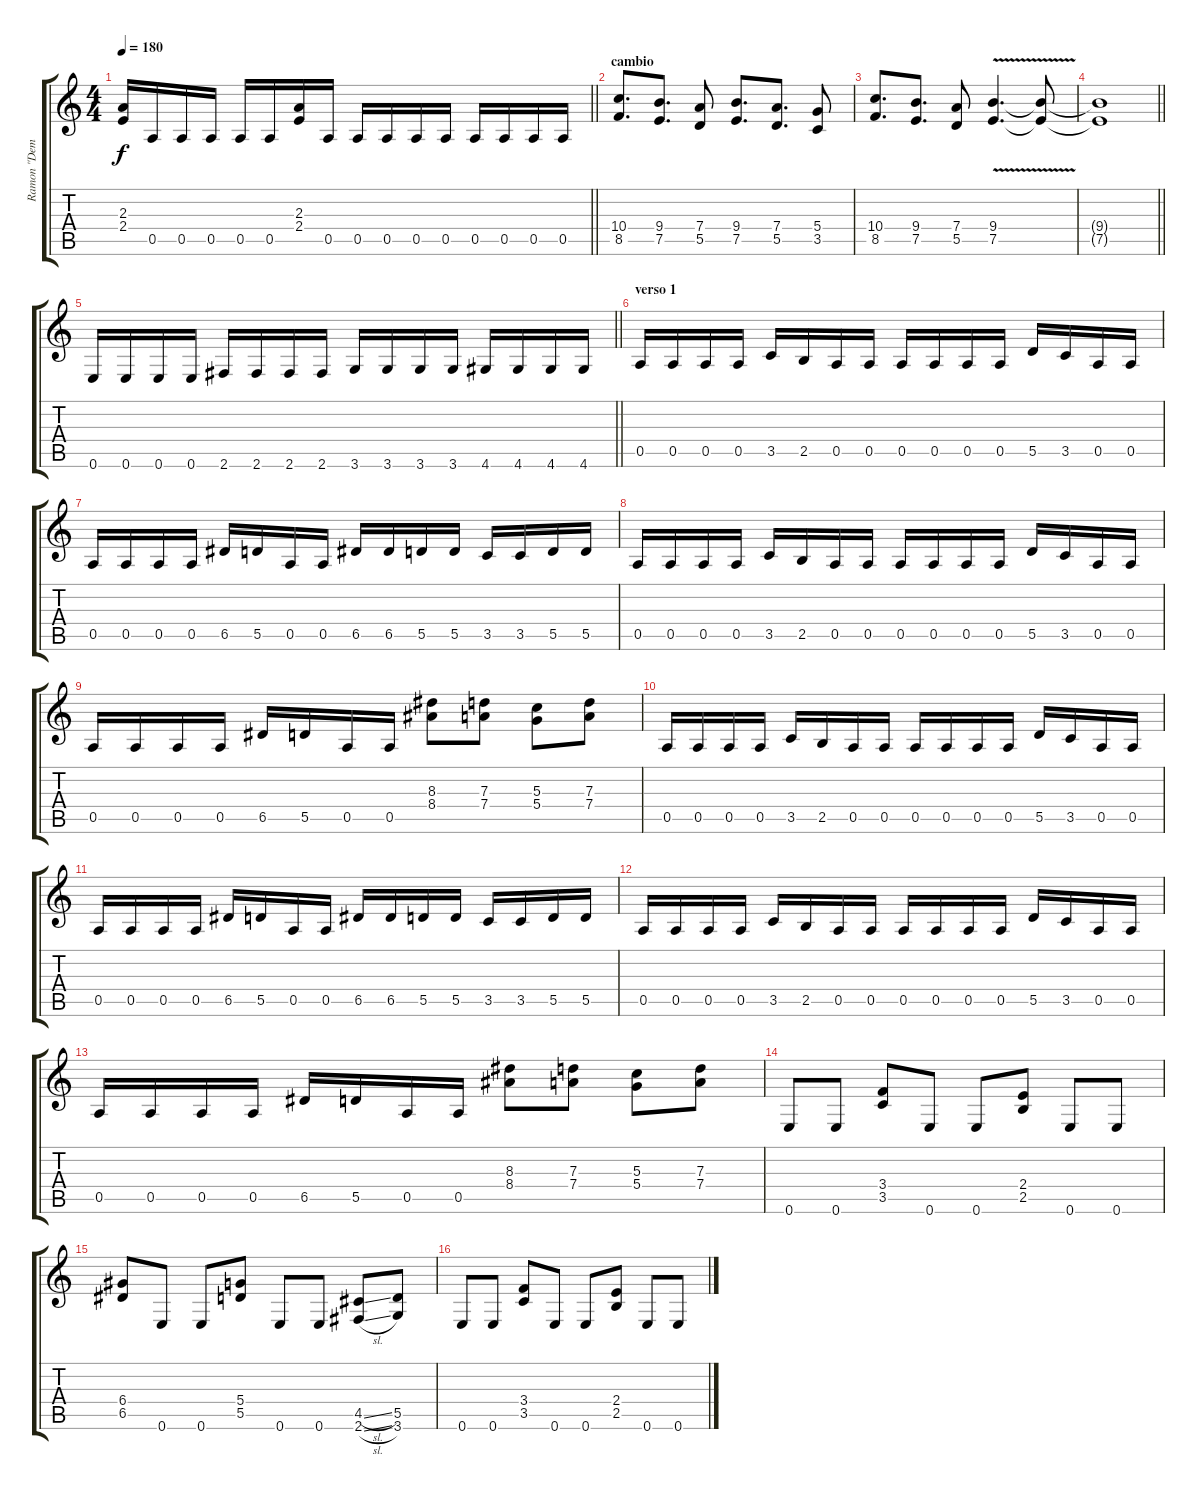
\track ("Ramon \"Demian\" Espejo" "Ramon \"Dem") {instrument distortionguitar}
\staff {score tabs}
\tuning (E4 B3 G3 D3 A2 E2) {hide}
\ts (4 4)
\tempo 180
\clef g2
\barLineRight lightlight
\ks c
(2.3 2.4).16{dy f} 0.5.16 0.5.16 0.5.16 0.5.16 0.5.16 (2.3 2.4).16 0.5.16 0.5.16 0.5.16 0.5.16 0.5.16 0.5.16 0.5.16 0.5.16 0.5.16 |
\section ("" "cambio")
(10.4 8.5).8{d} (9.4 7.5).8{d} (7.4 5.5).8 (9.4 7.5).8{d} (7.4 5.5).8{d} (5.4 3.5).8 |
(10.4 8.5).8{d} (9.4 7.5).8{d} (7.4 5.5).8 (9.4{v} 7.5{v}).4{d} (9.4{t} 7.5{t}).8 |
\barLineRight lightlight
(9.4{t} 7.5{t}).1 |
\barLineRight lightlight
0.6.16 0.6.16 0.6.16 0.6.16 2.6.16 2.6.16 2.6.16 2.6.16 3.6.16 3.6.16 3.6.16 3.6.16 4.6.16 4.6.16 4.6.16 4.6.16 |
\section ("" "verso 1")
0.5.16 0.5.16 0.5.16 0.5.16 3.5.16 2.5.16 0.5.16 0.5.16 0.5.16 0.5.16 0.5.16 0.5.16 5.5.16 3.5.16 0.5.16 0.5.16 |
0.5.16 0.5.16 0.5.16 0.5.16 6.5.16 5.5.16 0.5.16 0.5.16 6.5.16 6.5.16 5.5.16 5.5.16 3.5.16 3.5.16 5.5.16 5.5.16 |
0.5.16 0.5.16 0.5.16 0.5.16 3.5.16 2.5.16 0.5.16 0.5.16 0.5.16 0.5.16 0.5.16 0.5.16 5.5.16 3.5.16 0.5.16 0.5.16 |
0.5.16 0.5.16 0.5.16 0.5.16 6.5.16 5.5.16 0.5.16 0.5.16 (8.3 8.4).8 (7.3 7.4).8 (5.3 5.4).8 (7.3 7.4).8 |
0.5.16 0.5.16 0.5.16 0.5.16 3.5.16 2.5.16 0.5.16 0.5.16 0.5.16 0.5.16 0.5.16 0.5.16 5.5.16 3.5.16 0.5.16 0.5.16 |
0.5.16 0.5.16 0.5.16 0.5.16 6.5.16 5.5.16 0.5.16 0.5.16 6.5.16 6.5.16 5.5.16 5.5.16 3.5.16 3.5.16 5.5.16 5.5.16 |
0.5.16 0.5.16 0.5.16 0.5.16 3.5.16 2.5.16 0.5.16 0.5.16 0.5.16 0.5.16 0.5.16 0.5.16 5.5.16 3.5.16 0.5.16 0.5.16 |
0.5.16 0.5.16 0.5.16 0.5.16 6.5.16 5.5.16 0.5.16 0.5.16 (8.3 8.4).8 (7.3 7.4).8 (5.3 5.4).8 (7.3 7.4).8 |
0.6.8 0.6.8 (3.4 3.5).8 0.6.8 0.6.8 (2.4 2.5).8 0.6.8 0.6.8 |
(6.4 6.5).8 0.6.8 0.6.8 (5.4 5.5).8 0.6.8 0.6.8 (4.5{sl} 2.6{sl}).8 (5.5 3.6).8 |
0.6.8 0.6.8 (3.4 3.5).8 0.6.8 0.6.8 (2.4 2.5).8 0.6.8 0.6.8
